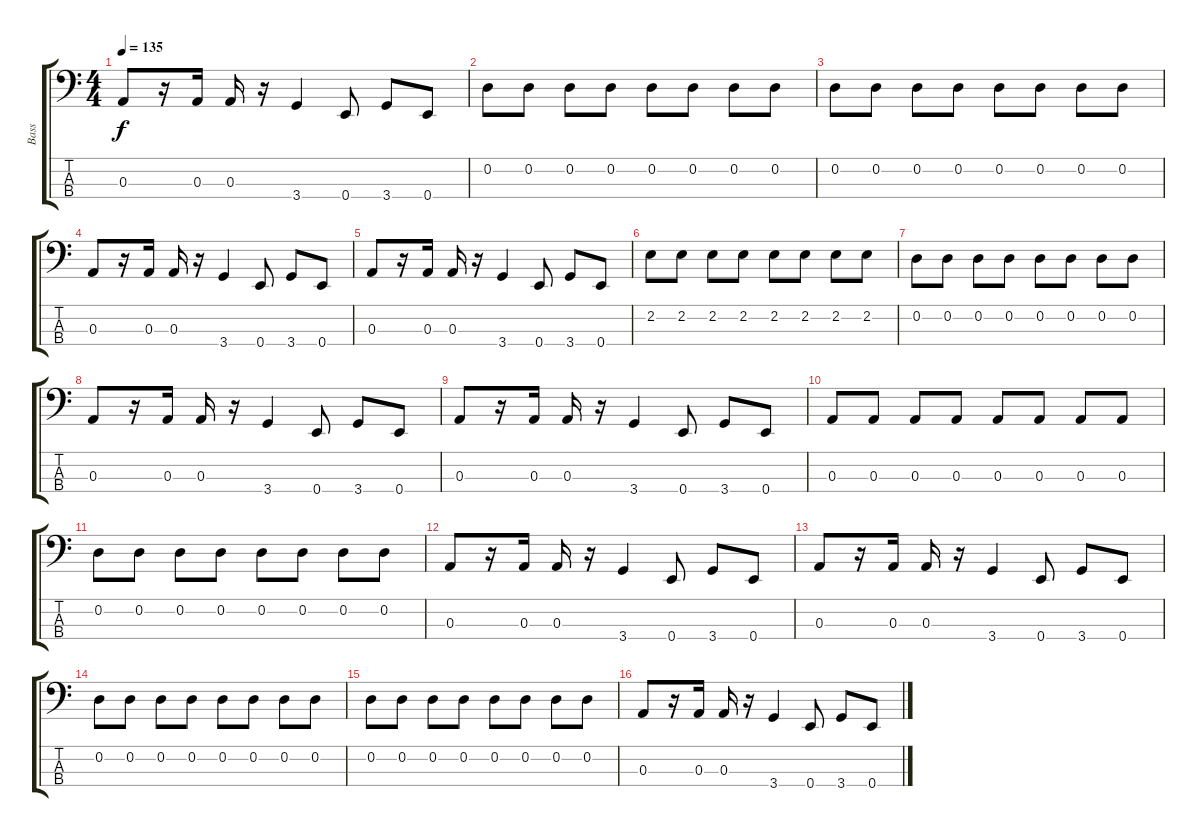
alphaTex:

\track ("Bass" "Bass") {instrument electricbasspick}
\staff {score tabs}
\tuning (G2 D2 A1 E1) {hide}
\ts (4 4)
\tempo 135
\clef f4
\ks c
0.3.8{dy f} r.16 0.3.16 0.3.16 r.16 3.4.4 0.4.8 3.4.8 0.4.8 |
0.2.8 0.2.8 0.2.8 0.2.8 0.2.8 0.2.8 0.2.8 0.2.8 |
0.2.8 0.2.8 0.2.8 0.2.8 0.2.8 0.2.8 0.2.8 0.2.8 |
0.3.8 r.16 0.3.16 0.3.16 r.16 3.4.4 0.4.8 3.4.8 0.4.8 |
0.3.8 r.16 0.3.16 0.3.16 r.16 3.4.4 0.4.8 3.4.8 0.4.8 |
2.2.8 2.2.8 2.2.8 2.2.8 2.2.8 2.2.8 2.2.8 2.2.8 |
0.2.8 0.2.8 0.2.8 0.2.8 0.2.8 0.2.8 0.2.8 0.2.8 |
0.3.8 r.16 0.3.16 0.3.16 r.16 3.4.4 0.4.8 3.4.8 0.4.8 |
0.3.8 r.16 0.3.16 0.3.16 r.16 3.4.4 0.4.8 3.4.8 0.4.8 |
0.3.8 0.3.8 0.3.8 0.3.8 0.3.8 0.3.8 0.3.8 0.3.8 |
0.2.8 0.2.8 0.2.8 0.2.8 0.2.8 0.2.8 0.2.8 0.2.8 |
0.3.8 r.16 0.3.16 0.3.16 r.16 3.4.4 0.4.8 3.4.8 0.4.8 |
0.3.8 r.16 0.3.16 0.3.16 r.16 3.4.4 0.4.8 3.4.8 0.4.8 |
0.2.8 0.2.8 0.2.8 0.2.8 0.2.8 0.2.8 0.2.8 0.2.8 |
0.2.8 0.2.8 0.2.8 0.2.8 0.2.8 0.2.8 0.2.8 0.2.8 |
0.3.8 r.16 0.3.16 0.3.16 r.16 3.4.4 0.4.8 3.4.8 0.4.8
